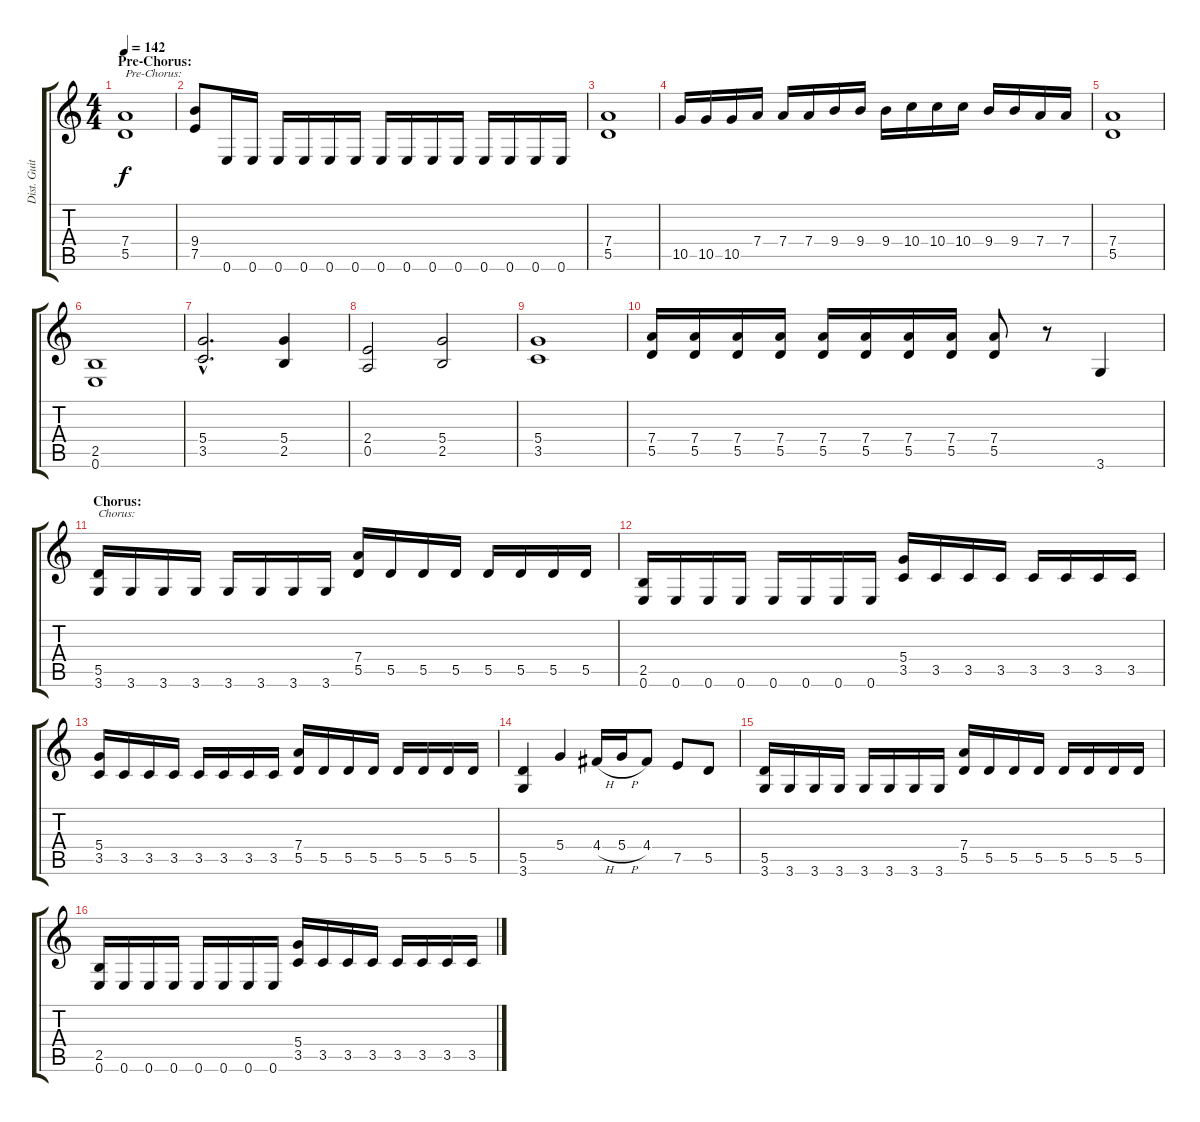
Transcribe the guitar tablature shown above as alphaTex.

\track ("Dist. Guitar 1" "Dist. Guit") {instrument distortionguitar}
\staff {score tabs}
\tuning (E4 B3 G3 D3 A2 E2) {hide}
\ts (4 4)
\section ("" "Pre-Chorus:")
\tempo 142
\clef g2
\ks c
(7.4 5.5).1{txt "Pre-Chorus:" dy f} |
(9.4 7.5).8 0.6.16 0.6.16 0.6.16 0.6.16 0.6.16 0.6.16 0.6.16 0.6.16 0.6.16 0.6.16 0.6.16 0.6.16 0.6.16 0.6.16 |
(7.4 5.5).1 |
10.5.16 10.5.16 10.5.16 7.4.16 7.4.16 7.4.16 9.4.16 9.4.16 9.4.16 10.4.16 10.4.16 10.4.16 9.4.16 9.4.16 7.4.16 7.4.16 |
(7.4 5.5).1 |
(2.5 0.6).1 |
(5.4{hac} 3.5{hac}).2{d} (5.4 2.5).4 |
(2.4 0.5).2 (5.4 2.5).2 |
(5.4 3.5).1 |
(7.4 5.5).16 (7.4 5.5).16 (7.4 5.5).16 (7.4 5.5).16 (7.4 5.5).16 (7.4 5.5).16 (7.4 5.5).16 (7.4 5.5).16 (7.4 5.5).8 r.8 3.6.4 |
\section ("" "Chorus:")
(5.5 3.6).16{txt "Chorus:"} 3.6.16 3.6.16 3.6.16 3.6.16 3.6.16 3.6.16 3.6.16 (7.4 5.5).16 5.5.16 5.5.16 5.5.16 5.5.16 5.5.16 5.5.16 5.5.16 |
(2.5 0.6).16 0.6.16 0.6.16 0.6.16 0.6.16 0.6.16 0.6.16 0.6.16 (5.4 3.5).16 3.5.16 3.5.16 3.5.16 3.5.16 3.5.16 3.5.16 3.5.16 |
(5.4 3.5).16 3.5.16 3.5.16 3.5.16 3.5.16 3.5.16 3.5.16 3.5.16 (7.4 5.5).16 5.5.16 5.5.16 5.5.16 5.5.16 5.5.16 5.5.16 5.5.16 |
(5.5 3.6).4 5.4.4 4.4{h}.16 5.4{h}.16 4.4.8 7.5.8 5.5.8 |
(5.5 3.6).16 3.6.16 3.6.16 3.6.16 3.6.16 3.6.16 3.6.16 3.6.16 (7.4 5.5).16 5.5.16 5.5.16 5.5.16 5.5.16 5.5.16 5.5.16 5.5.16 |
(2.5 0.6).16 0.6.16 0.6.16 0.6.16 0.6.16 0.6.16 0.6.16 0.6.16 (5.4 3.5).16 3.5.16 3.5.16 3.5.16 3.5.16 3.5.16 3.5.16 3.5.16
